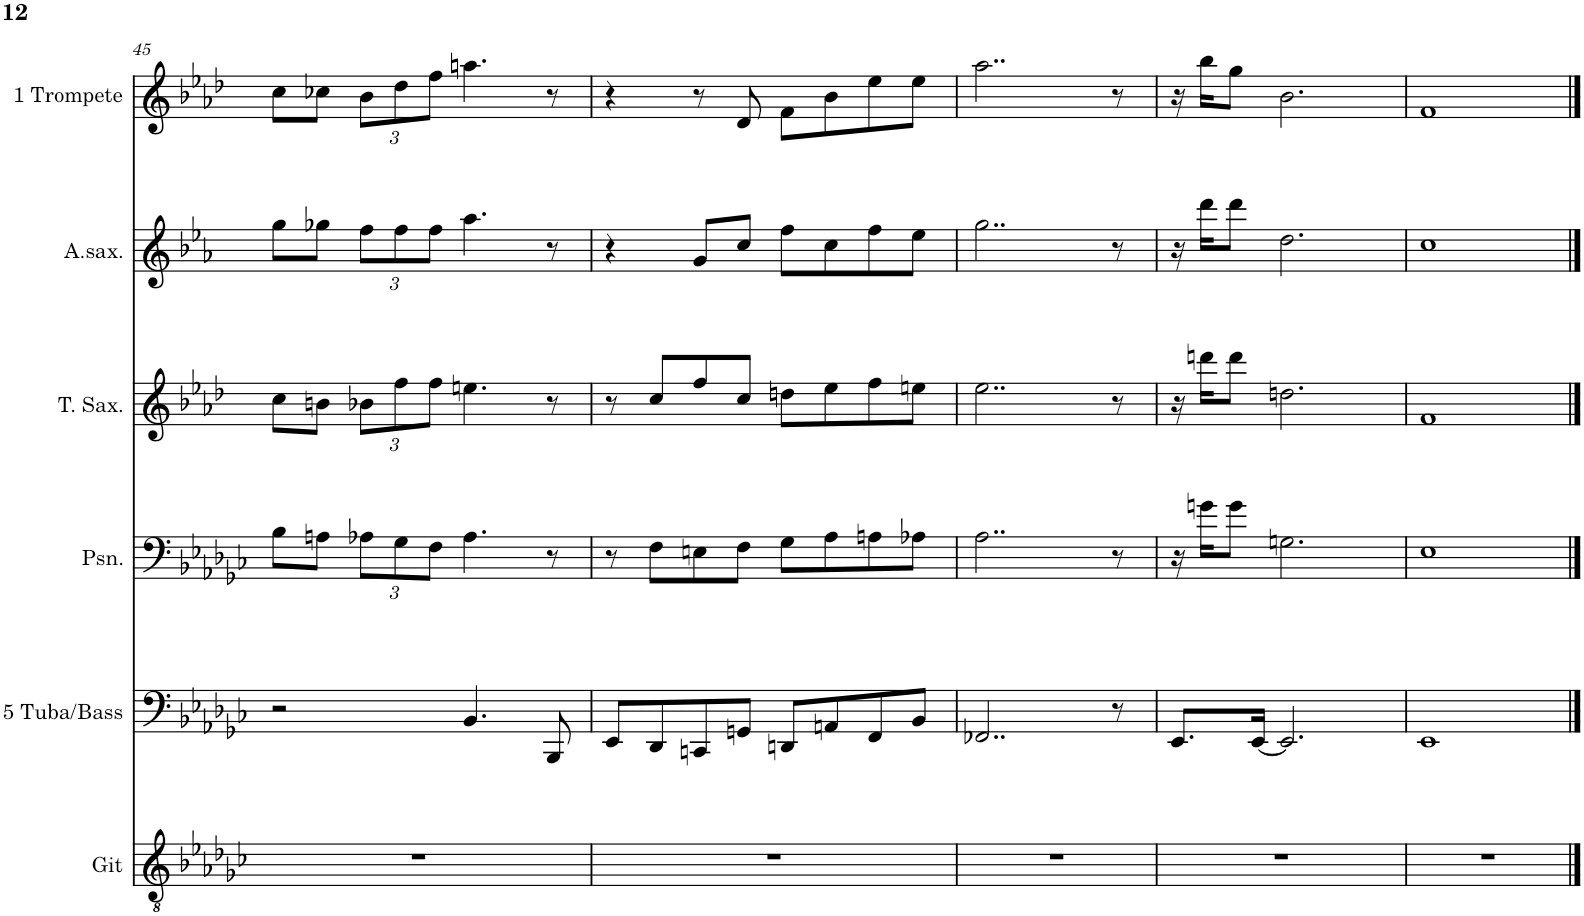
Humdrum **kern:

**kern	**kern	**kern	**kern	**kern	**kern
*part6	*part5	*part4	*part3	*part2	*part1
*staff6	*staff5	*staff4	*staff3	*staff2	*staff1
*I"Gitarre	*I"5 Tuba/Bass	*I"Posaune	*I"Tenorsaxophon	*I"Altsaxophon	*I"1 Trompete
*I'Git	*I'5 Tuba/Bass	*I'Psn.	*I'T. Sax.	*I'A.sax.	*I'1 Trompete
!!LO:PB:g=z
*clefGv2	*clefF4	*clefF4	*clefG2	*clefG2	*clefG2
*	*	*	*Trd8c14	*Trd5c9	*Trd1c2
*k[b-e-a-d-g-c-]	*k[b-e-a-d-g-c-]	*k[b-e-a-d-g-c-]	*k[b-e-a-d-]	*k[b-e-a-]	*k[b-e-a-d-]
*M4/4	*M4/4	*M4/4	*M4/4	*M4/4	*M4/4
=45	=45	=45	=45	=45	=45
1r	2r	8B-\L	8cc\L	8gg\L	8cc\L
.	.	8An\J	8bn\J	8gg-X\J	8cc-X\J
*	*	*Xbrackettup	*Xbrackettup	*Xbrackettup	*Xbrackettup
.	.	12A-X\L	12b-X\L	12ff\L	12b-\L
.	.	12G-\	12ff\	12ff\	12dd-\
.	.	12F\J	12ff\J	12ff\J	12ff\J
.	4.BB-/	4.A-\	4.een\	4.aa-\	4.aan\
.	8BBB-/	8r	8r	8r	8r
=46	=46	=46	=46	=46	=46
1r	8EE-/L	8r	8r	4r	4r
.	8DD-/	8F\L	8cc/L	.	.
.	8CCn/	8En\	8ff/	8g/L	8r
.	8GGn/J	8F\J	8cc/J	8cc/J	8d-/
.	8DDn/L	8G-\L	8ddn\L	8ff\L	8f\L
.	8AAn/	8A-\	8ee-\	8cc\	8b-\
.	8FF/	8An\	8ff\	8ff\	8ee-\
.	8BB-/J	8A-X\J	8een\J	8ee-\J	8ee-\J
=47	=47	=47	=47	=47	=47
1r	2..FF-X/	2..A-\	2..ee-\	2..gg\	2..aa-\
.	8r	8r	8r	8r	8r
=48	=48	=48	=48	=48	=48
1r	8.EE-/L	16r	16r	16r	16r
.	.	16gn\KL	16dddn\KL	16ddd\KL	16bb-\KL
.	.	8g\J	8ddd\J	8ddd\J	8gg\J
.	[16EE-/Jk	.	.	.	.
.	2.EE-/]	2.Gn\	2.ddn\	2.dd\	2.b-\
=49	=49	=49	=49	=49	=49
1r	1EE-	1E-	1f	1cc	1f
==	==	==	==	==	==
*-	*-	*-	*-	*-	*-
